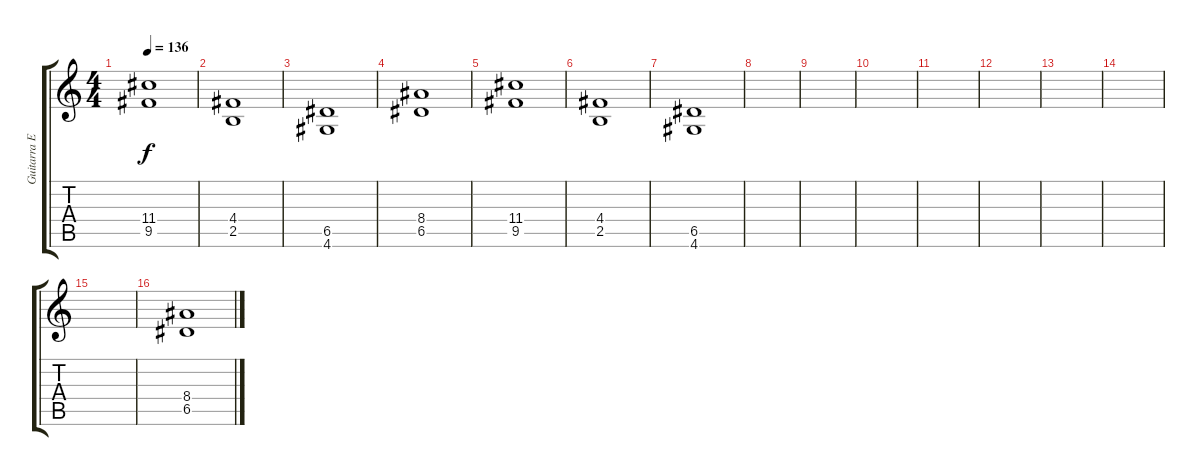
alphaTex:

\track ("Guitarra Electrica Ritmica" "Guitarra E") {instrument distortionguitar}
\staff {score tabs}
\tuning (E4 B3 G3 D3 A2 E2) {hide}
\ts (4 4)
\tempo 136
\clef g2
\ks c
(11.4 9.5).1{dy f} |
(4.4 2.5).1 |
(6.5 4.6).1 |
(8.4 6.5).1 |
(11.4 9.5).1 |
(4.4 2.5).1 |
(6.5 4.6).1 |
|
|
|
|
|
|
|
|
(8.4 6.5).1
